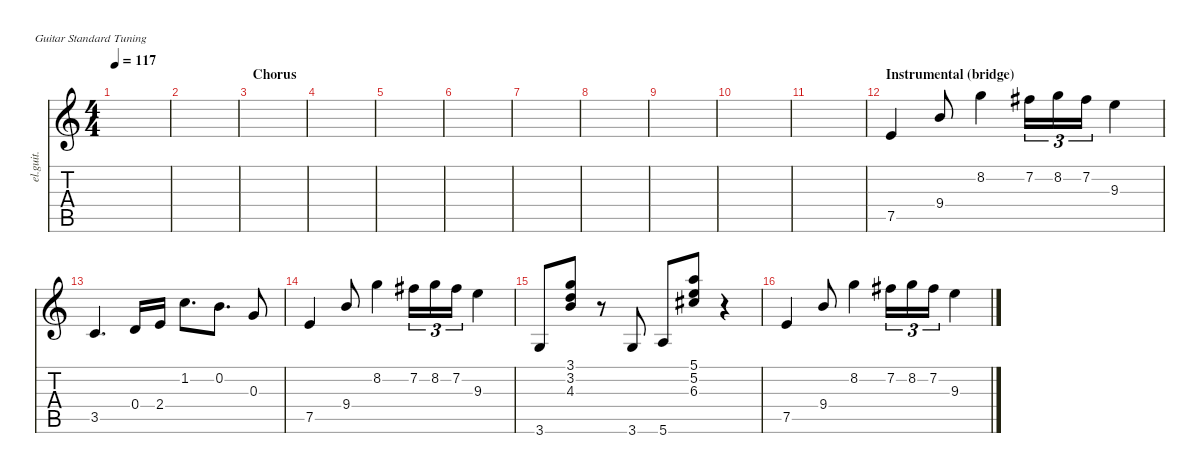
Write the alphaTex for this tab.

\defaultSystemsLayout 4
\hideDynamics
\bracketExtendMode nobrackets
\otherSystemsTrackNameOrientation horizontal
\track ("Gtr Clean" "el.guit.") {instrument electricguitarclean}
\staff {score tabs}
\tuning (E4 B3 G3 D3 A2 E2)
\ts (4 4)
\tempo 117
\clef g2
\ks c
|
|
\section ("" "Chorus")
|
|
|
|
|
|
|
|
|
\section ("" "Instrumental (bridge)")
7.5.4{beam Up} 9.4.8{beam Up} 8.2.4{beam Down} 7.2{acc #}.16{tu (3 2) beam Down} 8.2.16{tu (3 2) beam Down} 7.2{acc #}.16{tu (3 2) beam Down} 9.3.4{beam Down} |
3.5.4{d beam Up} 0.4.16{beam Up} 2.4.16{beam Up} 1.2.8{d beam Down} 0.2.8{d beam Down} 0.3.8{beam Up} |
7.5.4{beam Up} 9.4.8{beam Up} 8.2.4{beam Down} 7.2{acc #}.16{tu (3 2) beam Down} 8.2.16{tu (3 2) beam Down} 7.2{acc #}.16{tu (3 2) beam Down} 9.3.4{beam Down} |
3.6.8{beam Up} (4.3 3.2 3.1).8{beam Up} r.8{beam Up} 3.6.8{beam Up} 5.6.8{beam Up} (6.3{acc #} 5.2 5.1).8{beam Up} r.4{beam Up} |
7.5.4{beam Up} 9.4.8{beam Up} 8.2.4{beam Down} 7.2{acc #}.16{tu (3 2) beam Down} 8.2.16{tu (3 2) beam Down} 7.2{acc #}.16{tu (3 2) beam Down} 9.3.4{beam Down}
